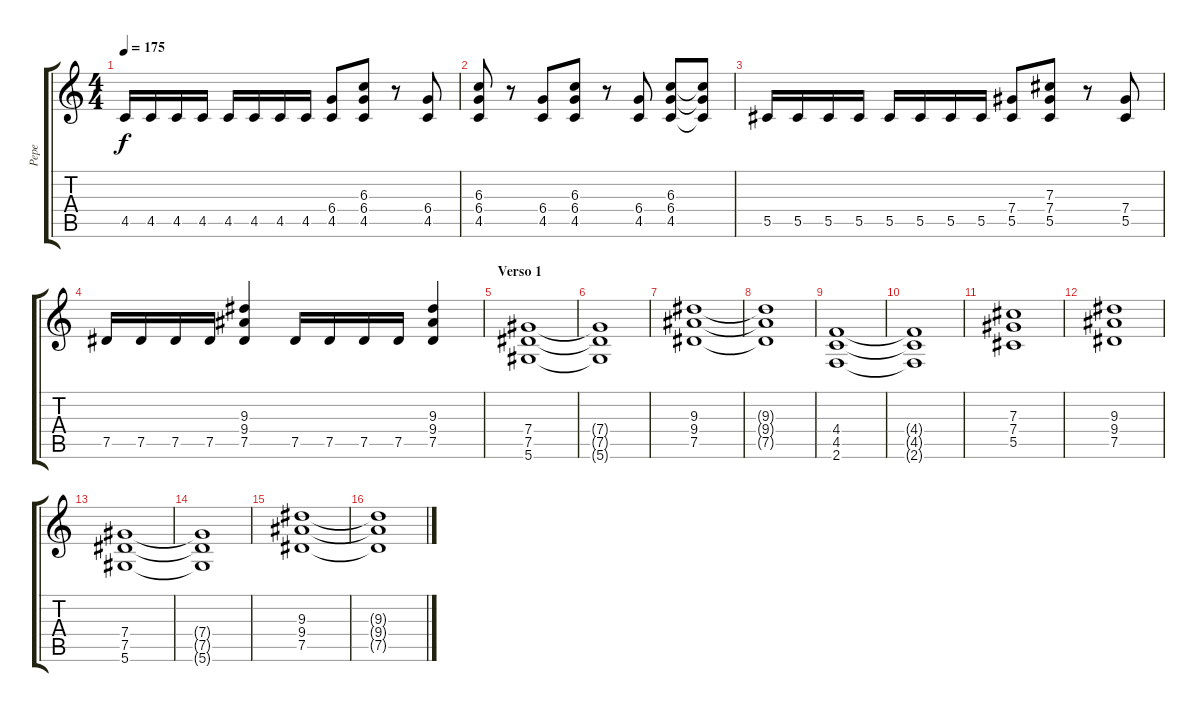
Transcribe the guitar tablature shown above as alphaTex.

\track ("Pepe" "Pepe") {instrument distortionguitar}
\staff {score tabs}
\tuning (Eb4 Bb3 Gb3 Db3 Ab2 Eb2) {hide}
\ts (4 4)
\tempo 175
\clef g2
\ks c
4.5.16{dy f} 4.5.16 4.5.16 4.5.16 4.5.16 4.5.16 4.5.16 4.5.16 (6.4 4.5).8 (6.3 6.4 4.5).8 r.8 (6.4 4.5).8 |
(6.3 6.4 4.5).8 r.8 (6.4 4.5).8 (6.3 6.4 4.5).8 r.8 (6.4 4.5).8 (6.3 6.4 4.5).8 (6.3{t} 6.4{t} 4.5{t}).8 |
5.5.16 5.5.16 5.5.16 5.5.16 5.5.16 5.5.16 5.5.16 5.5.16 (7.4 5.5).8 (7.3 7.4 5.5).8 r.8 (7.4 5.5).8 |
7.5.16 7.5.16 7.5.16 7.5.16 (9.3 9.4 7.5).4 7.5.16 7.5.16 7.5.16 7.5.16 (9.3 9.4 7.5).4 |
\section ("" "Verso 1")
(7.4 7.5 5.6).1 |
(7.4{t} 7.5{t} 5.6{t}).1 |
(9.3 9.4 7.5).1 |
(9.3{t} 9.4{t} 7.5{t}).1 |
(4.4 4.5 2.6).1 |
(4.4{t} 4.5{t} 2.6{t}).1 |
(7.3 7.4 5.5).1 |
(9.3 9.4 7.5).1 |
(7.4 7.5 5.6).1 |
(7.4{t} 7.5{t} 5.6{t}).1 |
(9.3 9.4 7.5).1 |
(9.3{t} 9.4{t} 7.5{t}).1
